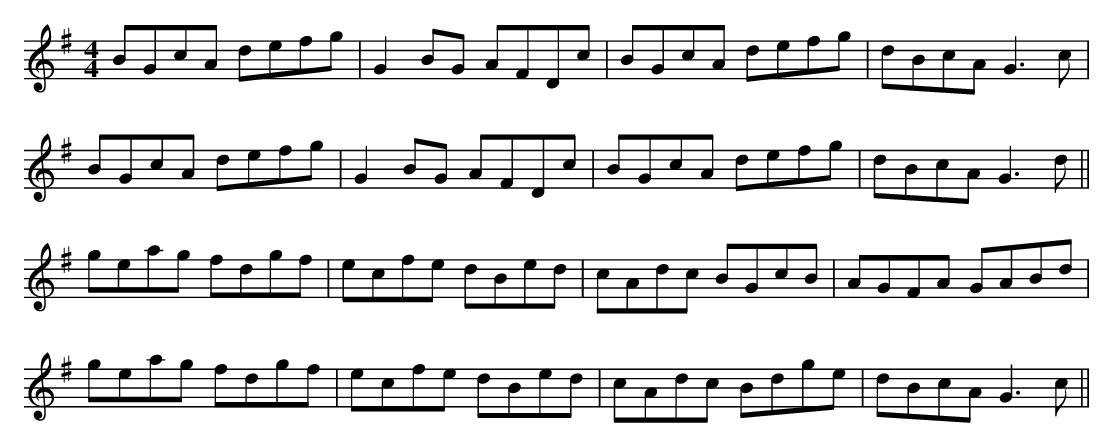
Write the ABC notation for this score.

X:1
M:4/4
K:G
BGcA defg|G2 BG AFDc|BGcA defg|dBcA G3c|
BGcA defg|G2 BG AFDc|BGcA defg|dBcA G3d||
geag fdgf|ecfe dBed|cAdc BGcB|AGFA GABd|
geag fdgf|ecfe dBed|cAdc Bdge|dBcA G3c||
